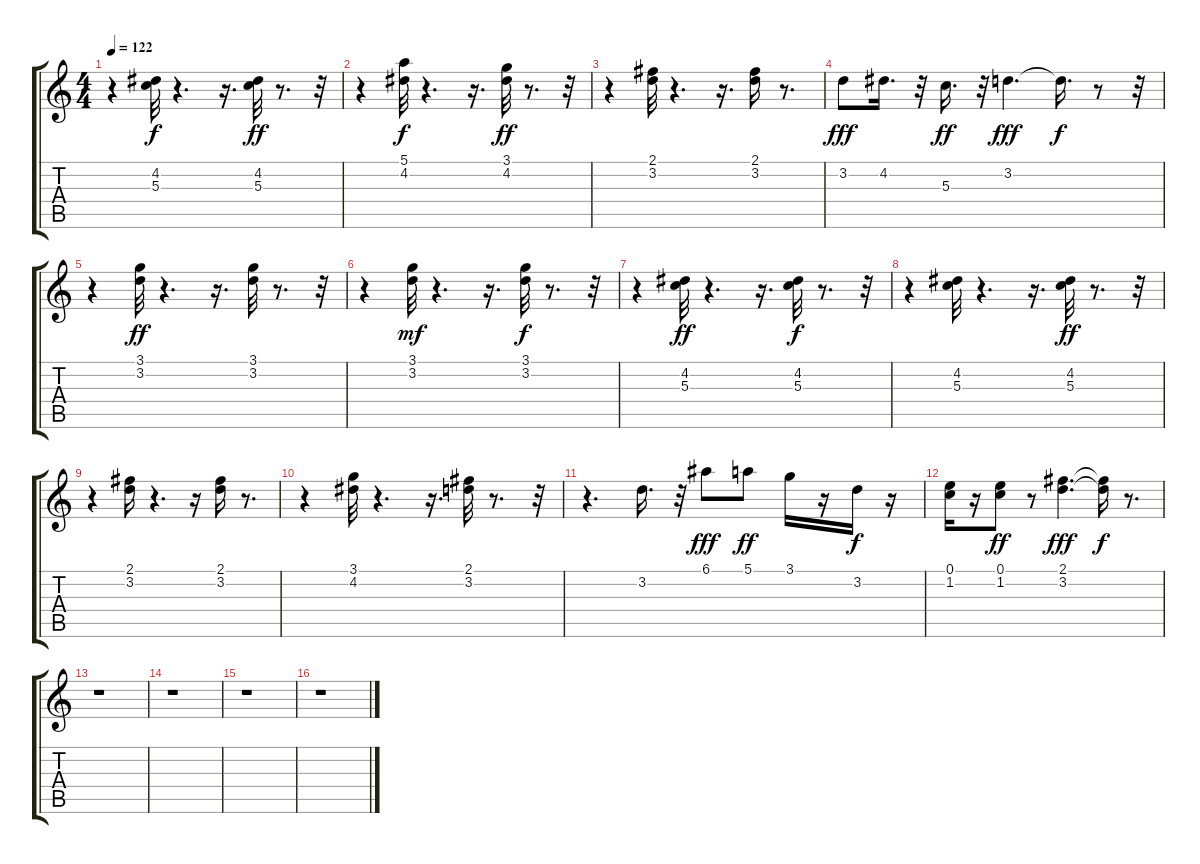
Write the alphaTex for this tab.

\track "" {instrument acousticguitarsteel}
\staff {score tabs}
\tuning (E4 B3 G3 D3 A2 E2) {hide}
\ts (4 4)
\tempo 122
\clef g2
\ks c
r.4{dy mp} (4.2 5.3).32{dy f} r.4{d} r.16{d} (4.2 5.3).32{dy ff} r.8{d} r.32 |
r.4 (5.1 4.2).32{dy f} r.4{d} r.16{d} (3.1 4.2).32{dy ff} r.8{d} r.32 |
r.4 (2.1 3.2).32 r.4{d} r.16{d} (2.1 3.2).16 r.8{d} |
3.2.8{dy fff} 4.2.16{d} r.32 5.3.16{d dy ff} r.32 3.2.4{d dy fff} 3.2{t}.16{d dy f} r.8 r.32 |
r.4 (3.1 3.2).32{dy ff} r.4{d} r.16{d} (3.1 3.2).32 r.8{d} r.32 |
r.4 (3.1 3.2).32{dy mf} r.4{d} r.16{d} (3.1 3.2).32{dy f} r.8{d} r.32 |
r.4 (4.2 5.3).32{dy ff} r.4{d} r.16{d} (4.2 5.3).32{dy f} r.8{d} r.32 |
r.4 (4.2 5.3).32 r.4{d} r.16{d} (4.2 5.3).32{dy ff} r.8{d} r.32 |
r.4 (2.1 3.2).16 r.4{d} r.16 (2.1 3.2).16 r.8{d} |
r.4 (3.1 4.2).32 r.4{d} r.16{d} (2.1 3.2).32 r.8{d} r.32 |
r.4{d} 3.2.16{d} r.32 6.1.8{dy fff} 5.1.8{dy ff} 3.1.16 r.16 3.2.16{dy f} r.16 |
(0.1 1.2).16 r.16 (0.1 1.2).8{dy ff} r.8 (2.1 3.2).4{d dy fff} (2.1{t} 3.2{t}).16{dy f} r.8{d} |
r.1 |
r.1 |
r.1 |
r.1
